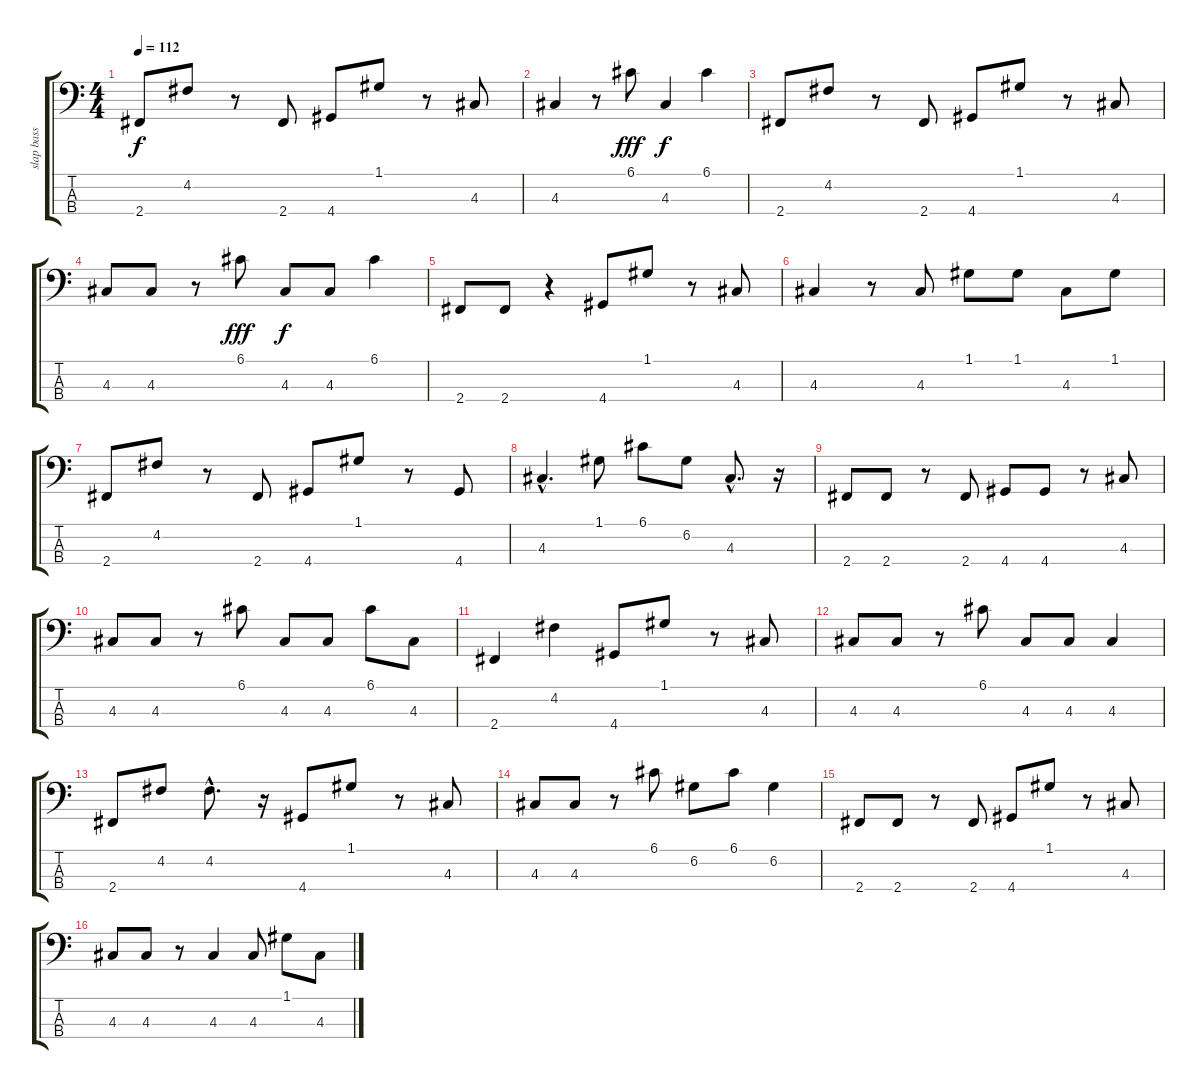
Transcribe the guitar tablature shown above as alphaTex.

\track ("slap bass" "slap bass") {instrument slapbass1}
\staff {score tabs}
\tuning (G2 D2 A1 E1) {hide}
\ts (4 4)
\tempo 112
\clef f4
\ks c
2.4.8{dy f} 4.2.8 r.8 2.4.8 4.4.8 1.1.8 r.8 4.3.8 |
4.3.4 r.8 6.1.8{dy fff} 4.3.4{dy f} 6.1.4 |
2.4.8 4.2.8 r.8 2.4.8 4.4.8 1.1.8 r.8 4.3.8 |
4.3.8 4.3.8 r.8 6.1.8{dy fff} 4.3.8{dy f} 4.3.8 6.1.4 |
2.4.8 2.4.8 r.4 4.4.8 1.1.8 r.8 4.3.8 |
4.3.4 r.8 4.3.8 1.1.8 1.1.8 4.3.8 1.1.8 |
2.4.8 4.2.8 r.8 2.4.8 4.4.8 1.1.8 r.8 4.4.8 |
4.3{hac}.4{d} 1.1.8 6.1.8 6.2.8 4.3{hac}.8{d} r.16 |
2.4.8 2.4.8 r.8 2.4.8 4.4.8 4.4.8 r.8 4.3.8 |
4.3.8 4.3.8 r.8 6.1.8 4.3.8 4.3.8 6.1.8 4.3.8 |
2.4.4 4.2.4 4.4.8 1.1.8 r.8 4.3.8 |
4.3.8 4.3.8 r.8 6.1.8 4.3.8 4.3.8 4.3.4 |
2.4.8 4.2.8 4.2{hac}.8{d} r.16 4.4.8 1.1.8 r.8 4.3.8 |
4.3.8 4.3.8 r.8 6.1.8 6.2.8 6.1.8 6.2.4 |
2.4.8 2.4.8 r.8 2.4.8 4.4.8 1.1.8 r.8 4.3.8 |
4.3.8 4.3.8 r.8 4.3.4 4.3.8 1.1.8 4.3.8
